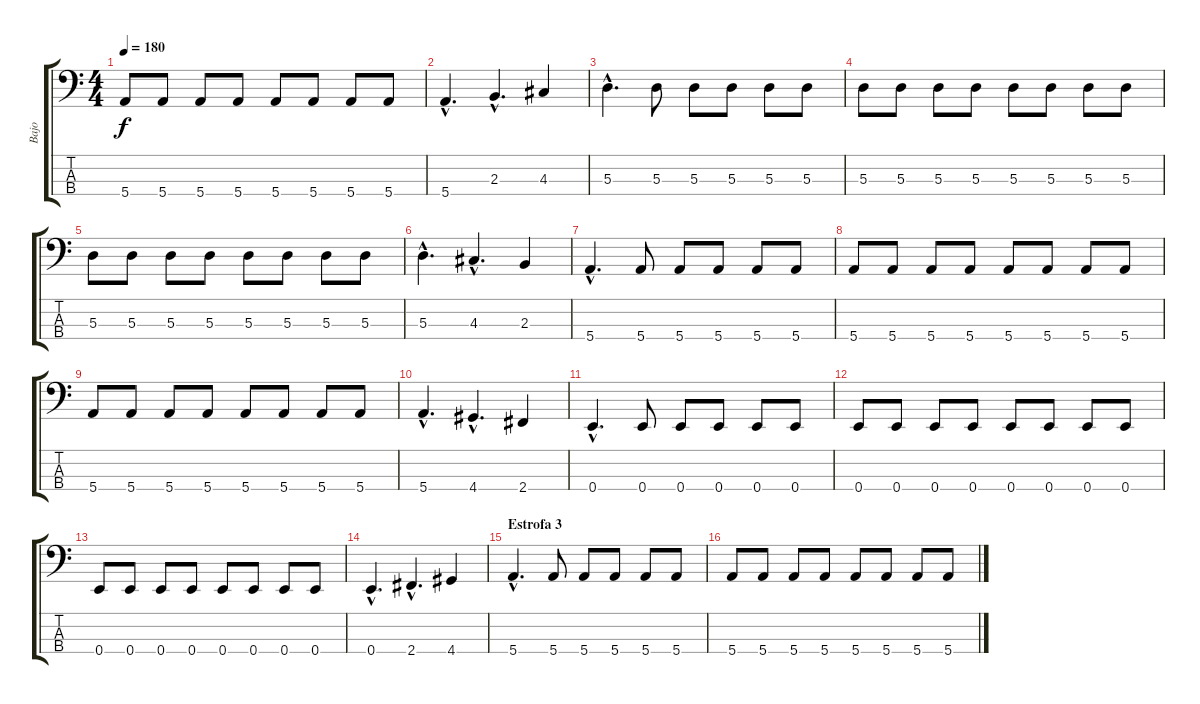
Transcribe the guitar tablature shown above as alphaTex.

\track ("Bajo" "Bajo") {instrument electricbasspick}
\staff {score tabs}
\tuning (G2 D2 A1 E1) {hide}
\ts (4 4)
\tempo 180
\clef f4
\ks c
5.4.8{dy f} 5.4.8 5.4.8 5.4.8 5.4.8 5.4.8 5.4.8 5.4.8 |
5.4{hac}.4{d} 2.3{hac}.4{d} 4.3.4 |
5.3{hac}.4{d} 5.3.8 5.3.8 5.3.8 5.3.8 5.3.8 |
5.3.8 5.3.8 5.3.8 5.3.8 5.3.8 5.3.8 5.3.8 5.3.8 |
5.3.8 5.3.8 5.3.8 5.3.8 5.3.8 5.3.8 5.3.8 5.3.8 |
5.3{hac}.4{d} 4.3{hac}.4{d} 2.3.4 |
5.4{hac}.4{d} 5.4.8 5.4.8 5.4.8 5.4.8 5.4.8 |
5.4.8 5.4.8 5.4.8 5.4.8 5.4.8 5.4.8 5.4.8 5.4.8 |
5.4.8 5.4.8 5.4.8 5.4.8 5.4.8 5.4.8 5.4.8 5.4.8 |
5.4{hac}.4{d} 4.4{hac}.4{d} 2.4.4 |
0.4{hac}.4{d} 0.4.8 0.4.8 0.4.8 0.4.8 0.4.8 |
0.4.8 0.4.8 0.4.8 0.4.8 0.4.8 0.4.8 0.4.8 0.4.8 |
0.4.8 0.4.8 0.4.8 0.4.8 0.4.8 0.4.8 0.4.8 0.4.8 |
0.4{hac}.4{d} 2.4{hac}.4{d} 4.4.4 |
\section ("" "Estrofa 3")
5.4{hac}.4{d} 5.4.8 5.4.8 5.4.8 5.4.8 5.4.8 |
5.4.8 5.4.8 5.4.8 5.4.8 5.4.8 5.4.8 5.4.8 5.4.8
